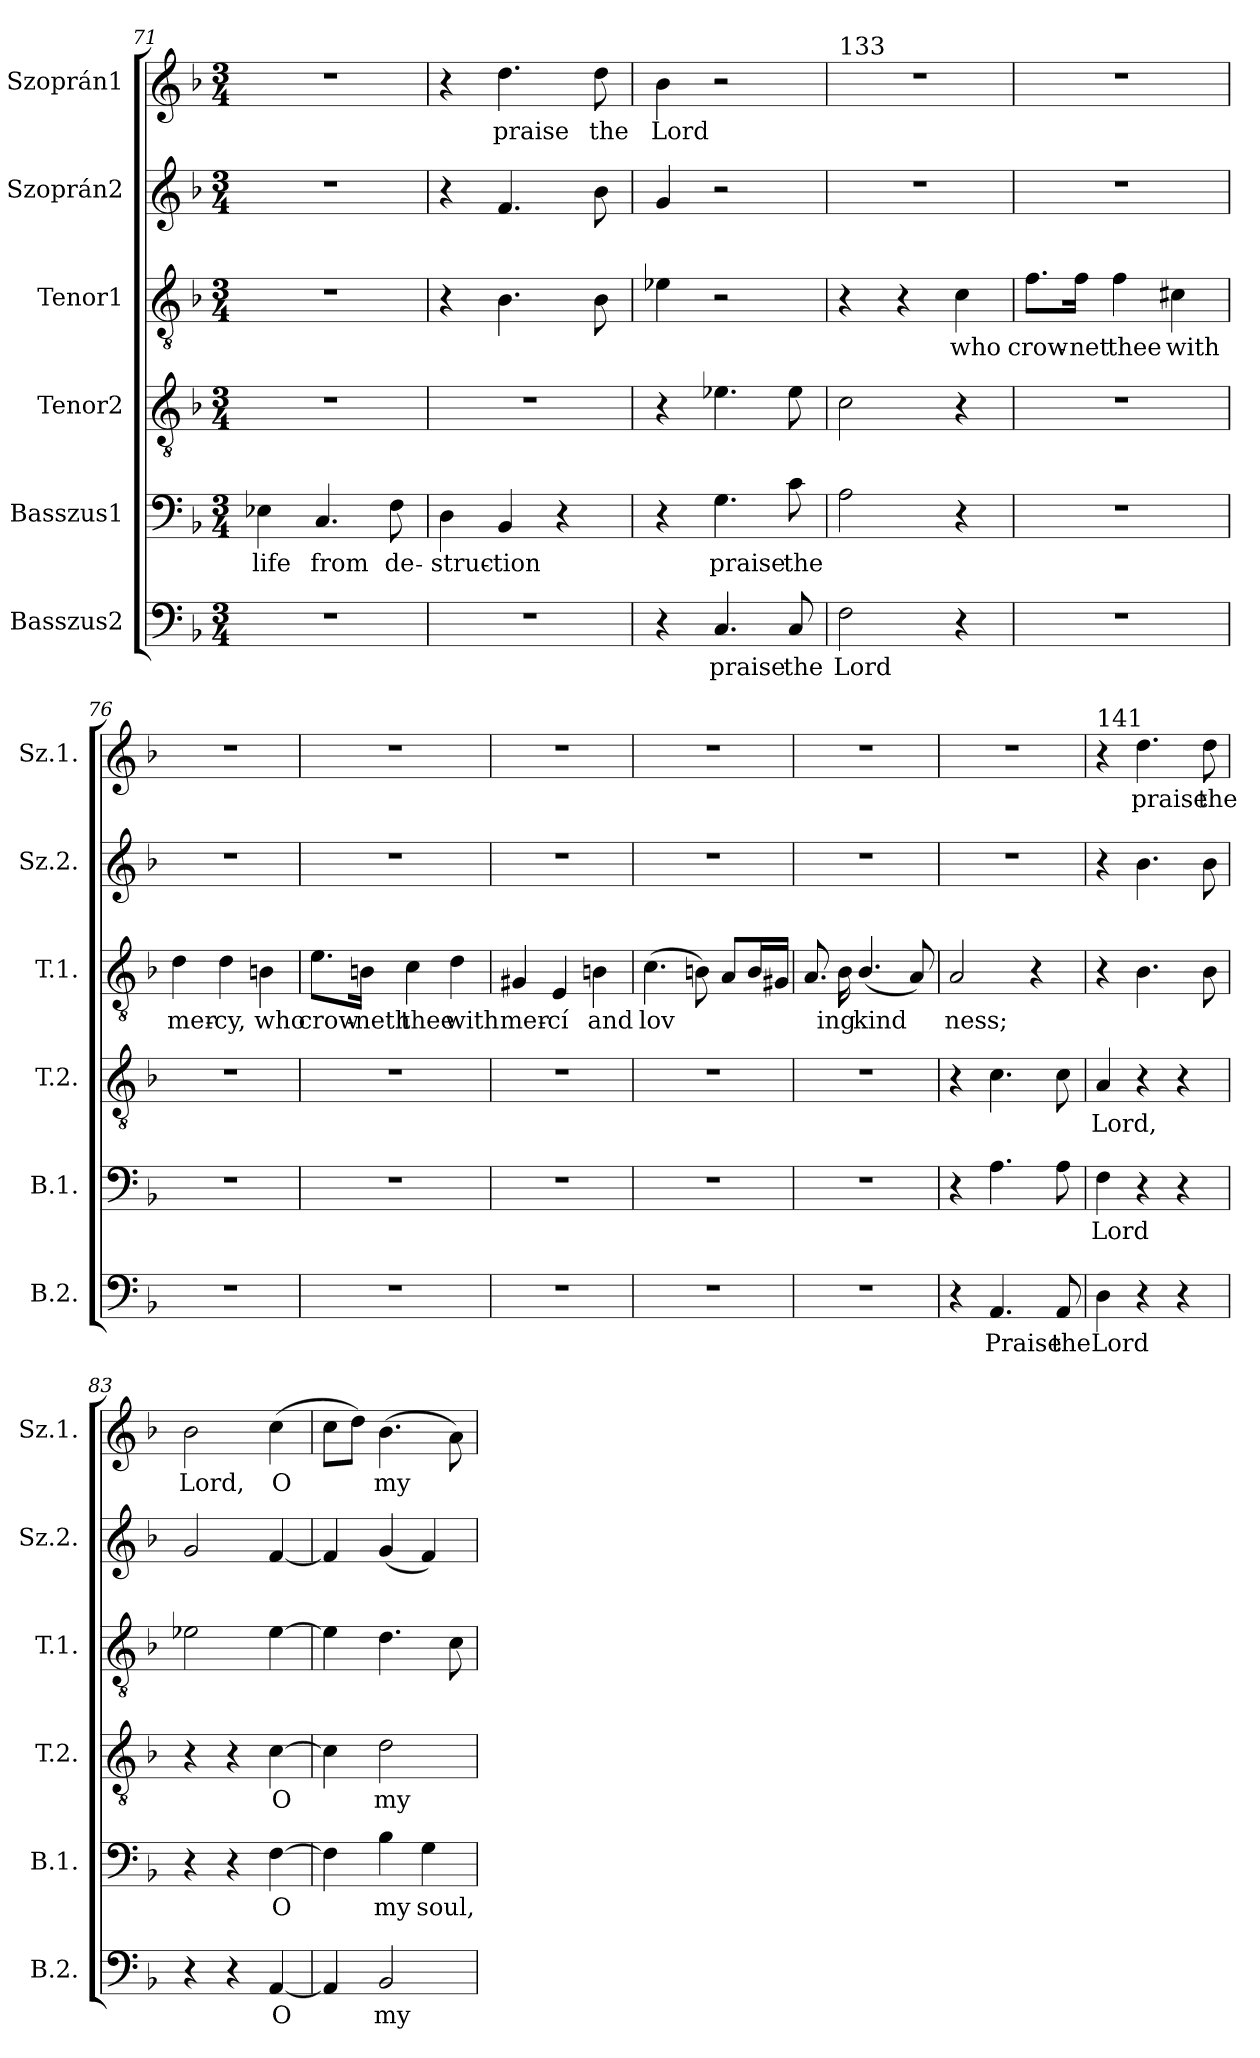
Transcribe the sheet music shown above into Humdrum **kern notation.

**kern	**text	**kern	**text	**kern	**text	**kern	**text	**kern	**kern	**text
*part6	*part6	*part5	*part5	*part4	*part4	*part3	*part3	*part2	*part1	*part1
*staff6	*staff6	*staff5	*staff5	*staff4	*staff4	*staff3	*staff3	*staff2	*staff1	*staff1
*I"Basszus2	*	*I"Basszus1	*	*I"Tenor2	*	*I"Tenor1	*	*I"Szoprán2	*I"Szoprán1	*
*I'B.2.	*	*I'B.1.	*	*I'T.2.	*	*I'T.1.	*	*I'Sz.2.	*I'Sz.1.	*
*clefF4	*	*clefF4	*	*clefGv2	*	*clefGv2	*	*clefG2	*clefG2	*
*k[b-]	*	*k[b-]	*	*k[b-]	*	*k[b-]	*	*k[b-]	*k[b-]	*
*M3/4	*	*M3/4	*	*M3/4	*	*M3/4	*	*M3/4	*M3/4	*
=71	=71	=71	=71	=71	=71	=71	=71	=71	=71	=71
!	!	!	!LO:LY:b	!	!	!	!	!	!	!
2.r	.	4E-X\	life	2.r	.	2.r	.	2.r	2.r	.
!	!	!	!LO:LY:b	!	!	!	!	!	!	!
.	.	4.C/	from	.	.	.	.	.	.	.
!	!	!	!LO:LY:b	!	!	!	!	!	!	!
.	.	8F\	de-	.	.	.	.	.	.	.
=72	=72	=72	=72	=72	=72	=72	=72	=72	=72	=72
!	!	!	!LO:LY:b	!	!	!	!	!	!	!
2.r	.	4D\	-struc-	2.r	.	4r	.	4r	4r	.
!	!	!	!LO:LY:b	!	!	!	!	!	!	!LO:LY:b
.	.	4BB-/	-tion	.	.	4.B-\	.	4.f/	4.dd\	praise
.	.	4r	.	.	.	.	.	.	.	.
!	!	!	!	!	!	!	!	!	!	!LO:LY:b
.	.	.	.	.	.	8B-\	.	8b-\	8dd\	the
=73	=73	=73	=73	=73	=73	=73	=73	=73	=73	=73
!	!	!	!	!	!	!	!	!	!	!LO:LY:b
4r	.	4r	.	4r	.	4e-X\	.	4g/	4b-\	Lord
!	!LO:LY:b	!	!LO:LY:b	!	!	!	!	!	!	!
4.C/	praise	4.G\	praise	4.e-X\	.	2r	.	2r	2r	.
!	!LO:LY:b	!	!LO:LY:b	!	!	!	!	!	!	!
8C/	the	8c\	the	8e-\	.	.	.	.	.	.
!!LO:LB:g=z
=74	=74	=74	=74	=74	=74	=74	=74	=74	=74	=74
!	!	!	!	!	!	!	!	!	!LO:TX:a:t=133	!
!	!LO:LY:b	!	!	!	!	!	!	!	!	!
2F\	Lord	2A\	.	2c\	.	4r	.	2.r	2.r	.
.	.	.	.	.	.	4r	.	.	.	.
!	!	!	!	!	!	!	!LO:LY:b	!	!	!
4r	.	4r	.	4r	.	4c\	who	.	.	.
=75	=75	=75	=75	=75	=75	=75	=75	=75	=75	=75
!	!	!	!	!	!	!	!LO:LY:b	!	!	!
2.r	.	2.r	.	2.r	.	8.f\L	crow-	2.r	2.r	.
!	!	!	!	!	!	!	!LO:LY:b	!	!	!
.	.	.	.	.	.	16f\Jk	-net	.	.	.
!	!	!	!	!	!	!	!LO:LY:b	!	!	!
.	.	.	.	.	.	4f\	thee	.	.	.
!	!	!	!	!	!	!	!LO:LY:b	!	!	!
.	.	.	.	.	.	4c#X\	with	.	.	.
=76	=76	=76	=76	=76	=76	=76	=76	=76	=76	=76
!	!	!	!	!	!	!	!LO:LY:b	!	!	!
2.r	.	2.r	.	2.r	.	4d\	mer-	2.r	2.r	.
!	!	!	!	!	!	!	!LO:LY:b	!	!	!
.	.	.	.	.	.	4d\	-cy,	.	.	.
!	!	!	!	!	!	!	!LO:LY:b	!	!	!
.	.	.	.	.	.	4Bn\	who	.	.	.
=77	=77	=77	=77	=77	=77	=77	=77	=77	=77	=77
!	!	!	!	!	!	!	!LO:LY:b	!	!	!
2.r	.	2.r	.	2.r	.	8.e\L	crow-	2.r	2.r	.
!	!	!	!	!	!	!	!LO:LY:b	!	!	!
.	.	.	.	.	.	16Bn\Jk	-neth	.	.	.
!	!	!	!	!	!	!	!LO:LY:b	!	!	!
.	.	.	.	.	.	4c\	thee	.	.	.
!	!	!	!	!	!	!	!LO:LY:b	!	!	!
.	.	.	.	.	.	4d\	with	.	.	.
=78	=78	=78	=78	=78	=78	=78	=78	=78	=78	=78
!	!	!	!	!	!	!	!LO:LY:b	!	!	!
2.r	.	2.r	.	2.r	.	4G#X/	mer-	2.r	2.r	.
!	!	!	!	!	!	!	!LO:LY:b	!	!	!
.	.	.	.	.	.	4E/	-cí	.	.	.
!	!	!	!	!	!	!	!LO:LY:b	!	!	!
.	.	.	.	.	.	4Bn\	and	.	.	.
=79	=79	=79	=79	=79	=79	=79	=79	=79	=79	=79
!	!	!	!	!	!	!	!LO:LY:b	!	!	!
2.r	.	2.r	.	2.r	.	(>4.c\	lov	2.r	2.r	.
.	.	.	.	.	.	8Bn\)	.	.	.	.
.	.	.	.	.	.	8A/L	.	.	.	.
.	.	.	.	.	.	16B/L	.	.	.	.
.	.	.	.	.	.	16G#X/JJ	.	.	.	.
=80	=80	=80	=80	=80	=80	=80	=80	=80	=80	=80
2.r	.	2.r	.	2.r	.	8.A/	.	2.r	2.r	.
!	!	!	!	!	!	!	!LO:LY:b	!	!	!
.	.	.	.	.	.	16B-\	ing	.	.	.
!	!	!	!	!	!	!	!LO:LY:b	!	!	!
.	.	.	.	.	.	(>4.B-/	-kind	.	.	.
.	.	.	.	.	.	8A/)	.	.	.	.
=81	=81	=81	=81	=81	=81	=81	=81	=81	=81	=81
!	!	!	!	!	!	!	!LO:LY:b	!	!	!
4r	.	4r	.	4r	.	2A/	ness;	2.r	2.r	.
!	!LO:LY:b	!	!	!	!	!	!	!	!	!
4.AA/	Praise	4.A\	.	4.c\	.	.	.	.	.	.
.	.	.	.	.	.	4r	.	.	.	.
!	!LO:LY:b	!	!	!	!	!	!	!	!	!
8AA/	the	8A\	.	8c\	.	.	.	.	.	.
!!LO:PB:g=z
=82	=82	=82	=82	=82	=82	=82	=82	=82	=82	=82
!	!	!	!	!	!	!	!	!	!LO:TX:a:t=141	!
!	!LO:LY:b	!	!LO:LY:b	!	!LO:LY:b	!	!	!	!	!
4D\	Lord	4F\	Lord	4A/	Lord,	4r	.	4r	4r	.
!	!	!	!	!	!	!	!	!	!	!LO:LY:b
4r	.	4r	.	4r	.	4.B-\	.	4.b-\	4.dd\	praise
4r	.	4r	.	4r	.	.	.	.	.	.
!	!	!	!	!	!	!	!	!	!	!LO:LY:b
.	.	.	.	.	.	8B-\	.	8b-\	8dd\	the
=83	=83	=83	=83	=83	=83	=83	=83	=83	=83	=83
!	!	!	!	!	!	!	!	!	!	!LO:LY:b
4r	.	4r	.	4r	.	2e-X\	.	2g/	2b-\	Lord,
4r	.	4r	.	4r	.	.	.	.	.	.
!	!LO:LY:b	!	!LO:LY:b	!	!LO:LY:b	!	!	!	!	!LO:LY:b
[4AA/	O	[4F\	O	[4c\	O	[4e-\	.	[4f/	(>4cc\	O
=84	=84	=84	=84	=84	=84	=84	=84	=84	=84	=84
4AA/]	.	4F\]	.	4c\]	.	4e-\]	.	4f/]	8cc\L	.
.	.	.	.	.	.	.	.	.	8dd\J)	.
!	!LO:LY:b	!	!LO:LY:b	!	!LO:LY:b	!	!	!	!	!LO:LY:b
2BB-/	my	4B-\	my	2d\	my	4.d\	.	(>4g/	(>4.b-\	my
!	!	!	!LO:LY:b	!	!	!	!	!	!	!
.	.	4G\	soul,	.	.	.	.	4f/)	.	.
.	.	.	.	.	.	8c\	.	.	8a\)	.
=	=	=	=	=	=	=	=	=	=	=
*-	*-	*-	*-	*-	*-	*-	*-	*-	*-	*-
